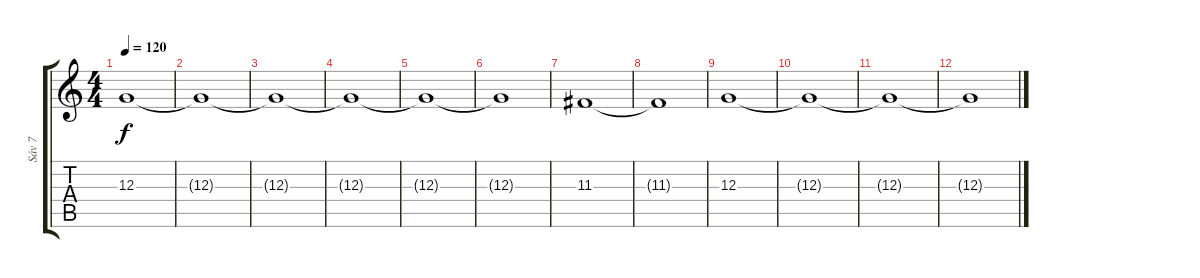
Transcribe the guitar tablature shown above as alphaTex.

\track ("Sáv 7" "Sáv 7") {instrument stringensemble2}
\staff {score tabs}
\tuning (E4 B3 G3 D3 A2 E2) {hide}
\ts (4 4)
\tempo 120
\clef g2
\ks c
12.3.1{dy f} |
12.3{t}.1 |
12.3{t}.1 |
12.3{t}.1 |
12.3{t}.1 |
12.3{t}.1 |
11.3.1 |
11.3{t}.1 |
12.3.1 |
12.3{t}.1 |
12.3{t}.1 |
12.3{t}.1
